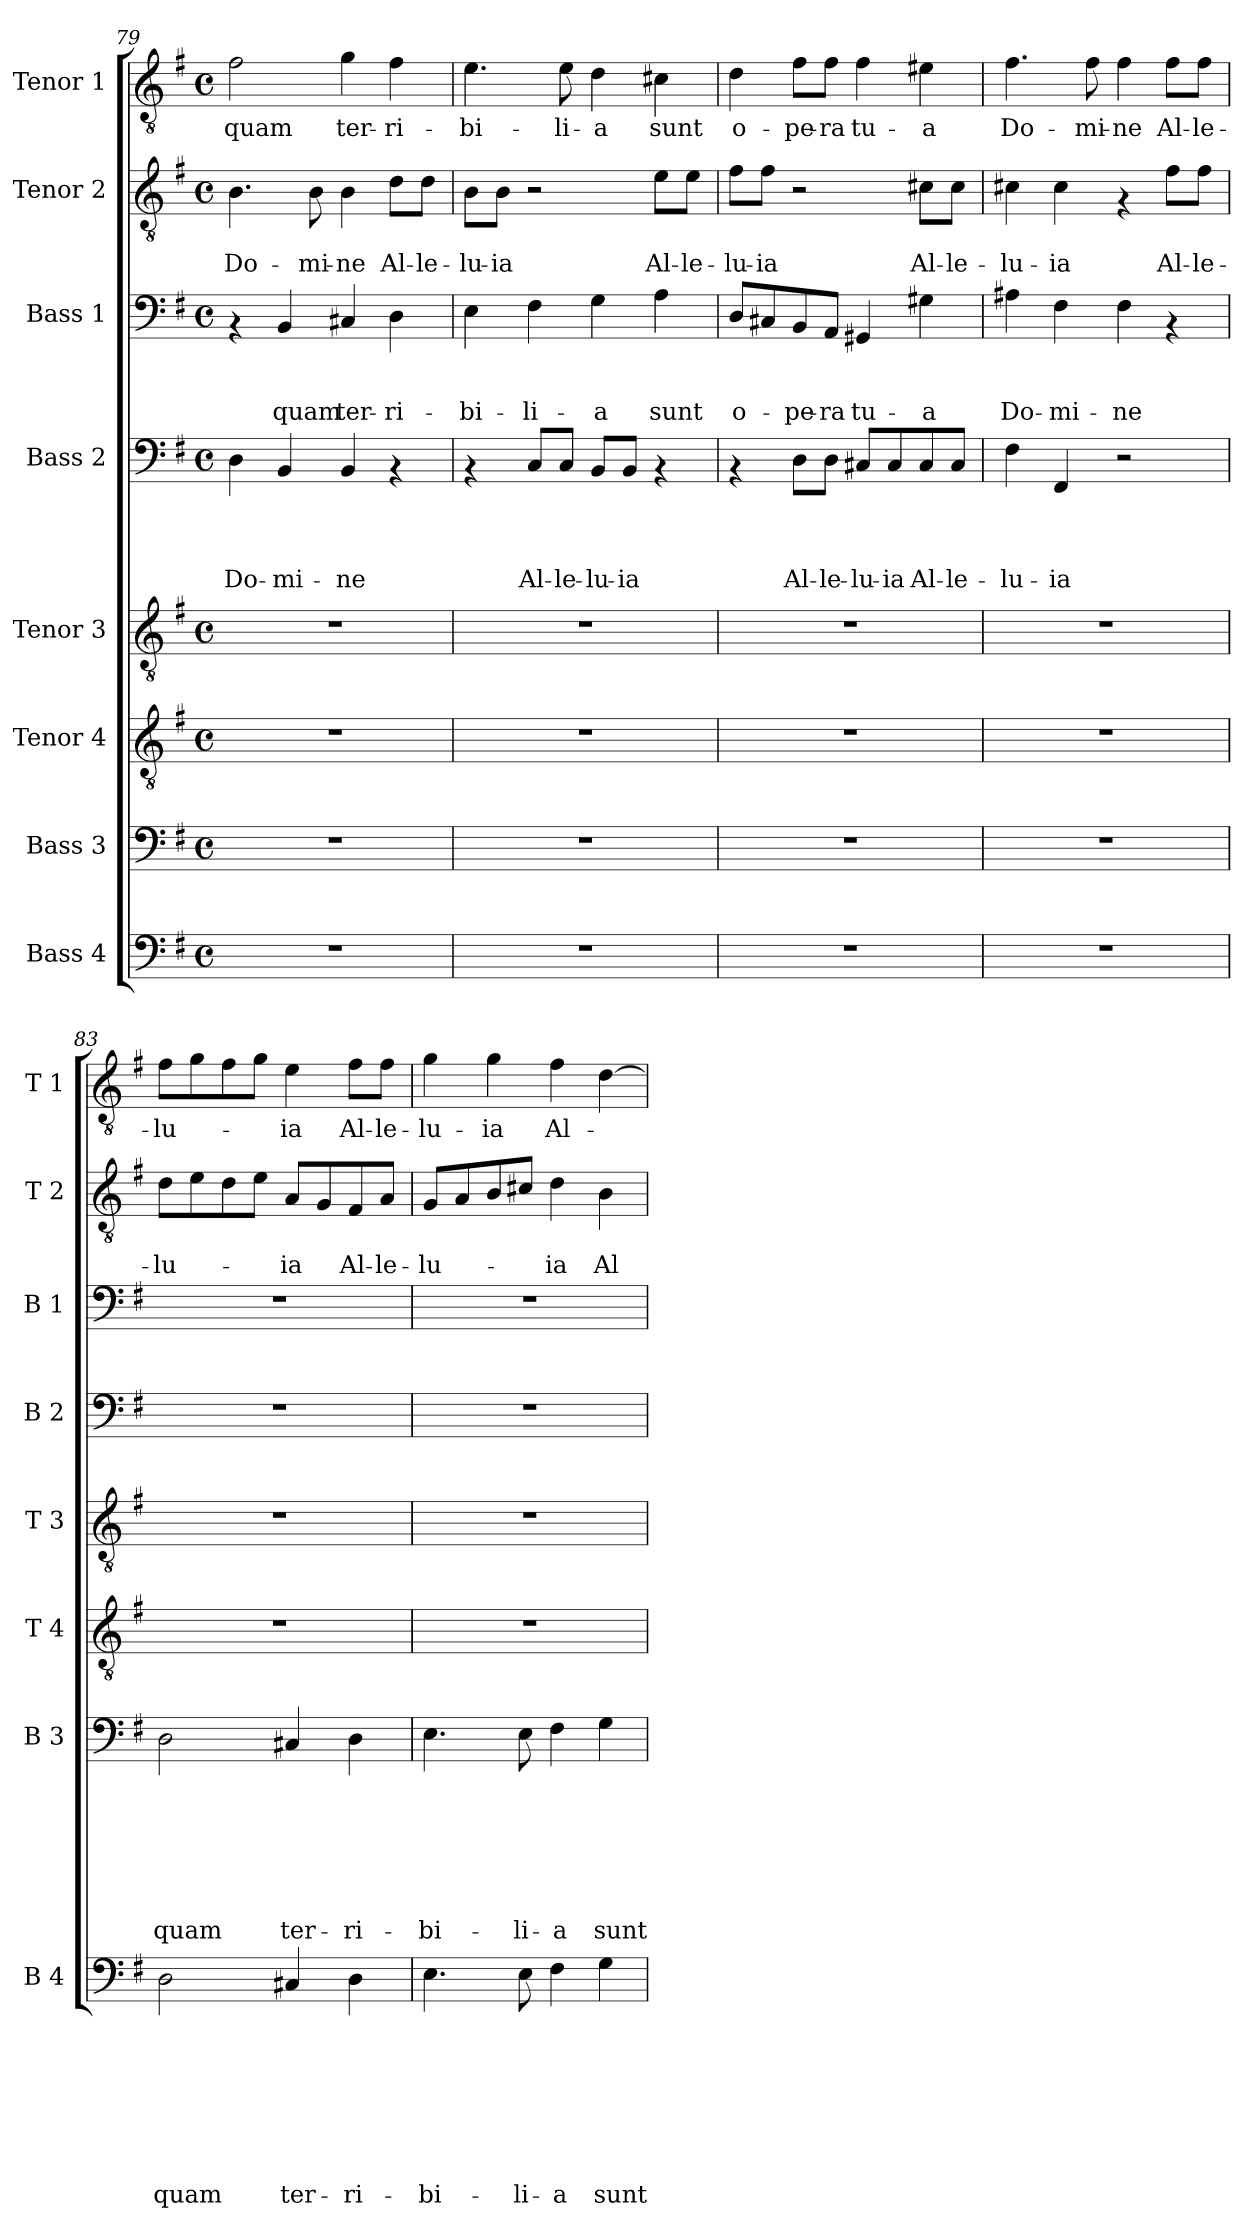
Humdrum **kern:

**kern	**text	**text	**text	**text	**text	**text	**text	**text	**kern	**text	**text	**text	**text	**text	**text	**text	**kern	**kern	**kern	**text	**text	**text	**text	**kern	**text	**text	**text	**kern	**text	**text	**kern	**text
*part8	*part8	*part8	*part8	*part8	*part8	*part8	*part8	*part8	*part7	*part7	*part7	*part7	*part7	*part7	*part7	*part7	*part6	*part5	*part4	*part4	*part4	*part4	*part4	*part3	*part3	*part3	*part3	*part2	*part2	*part2	*part1	*part1
*staff8	*staff8	*staff8	*staff8	*staff8	*staff8	*staff8	*staff8	*staff8	*staff7	*staff7	*staff7	*staff7	*staff7	*staff7	*staff7	*staff7	*staff6	*staff5	*staff4	*staff4	*staff4	*staff4	*staff4	*staff3	*staff3	*staff3	*staff3	*staff2	*staff2	*staff2	*staff1	*staff1
*I"Bass 4	*	*	*	*	*	*	*	*	*I"Bass 3	*	*	*	*	*	*	*	*I"Tenor 4	*I"Tenor 3	*I"Bass 2	*	*	*	*	*I"Bass 1	*	*	*	*I"Tenor 2	*	*	*I"Tenor 1	*
*I'B 4	*	*	*	*	*	*	*	*	*I'B 3	*	*	*	*	*	*	*	*I'T 4	*I'T 3	*I'B 2	*	*	*	*	*I'B 1	*	*	*	*I'T 2	*	*	*I'T 1	*
*clefF4	*	*	*	*	*	*	*	*	*clefF4	*	*	*	*	*	*	*	*clefGv2	*clefGv2	*clefF4	*	*	*	*	*clefF4	*	*	*	*clefGv2	*	*	*clefGv2	*
*k[f#]	*	*	*	*	*	*	*	*	*k[f#]	*	*	*	*	*	*	*	*k[f#]	*k[f#]	*k[f#]	*	*	*	*	*k[f#]	*	*	*	*k[f#]	*	*	*k[f#]	*
*G:	*	*	*	*	*	*	*	*	*G:	*	*	*	*	*	*	*	*G:	*G:	*G:	*	*	*	*	*G:	*	*	*	*G:	*	*	*G:	*
*M4/4	*	*	*	*	*	*	*	*	*M4/4	*	*	*	*	*	*	*	*M4/4	*M4/4	*M4/4	*	*	*	*	*M4/4	*	*	*	*M4/4	*	*	*M4/4	*
*met(c)	*	*	*	*	*	*	*	*	*met(c)	*	*	*	*	*	*	*	*met(c)	*met(c)	*met(c)	*	*	*	*	*met(c)	*	*	*	*met(c)	*	*	*met(c)	*
=79	=79	=79	=79	=79	=79	=79	=79	=79	=79	=79	=79	=79	=79	=79	=79	=79	=79	=79	=79	=79	=79	=79	=79	=79	=79	=79	=79	=79	=79	=79	=79	=79
!	!	!	!	!	!	!	!	!	!	!	!	!	!	!	!	!	!	!	!	!	!	!	!LO:LY:b	!	!	!	!	!	!	!LO:LY:b	!	!LO:LY:b
1r	.	.	.	.	.	.	.	.	1r	.	.	.	.	.	.	.	1r	1r	4D\	.	.	.	Do-	4rAA	.	.	.	4.B\	.	Do-	2f#\	quam
!	!	!	!	!	!	!	!	!	!	!	!	!	!	!	!	!	!	!	!	!	!	!	!LO:LY:b	!	!	!	!LO:LY:b	!	!	!	!	!
.	.	.	.	.	.	.	.	.	.	.	.	.	.	.	.	.	.	.	4BB/	.	.	.	-mi-	4BB/	.	.	quam	.	.	.	.	.
!	!	!	!	!	!	!	!	!	!	!	!	!	!	!	!	!	!	!	!	!	!	!	!	!	!	!	!	!	!	!LO:LY:b	!	!
.	.	.	.	.	.	.	.	.	.	.	.	.	.	.	.	.	.	.	.	.	.	.	.	.	.	.	.	8B\	.	-mi-	.	.
!	!	!	!	!	!	!	!	!	!	!	!	!	!	!	!	!	!	!	!	!	!	!	!LO:LY:b	!	!	!	!LO:LY:b	!	!	!LO:LY:b	!	!LO:LY:b
.	.	.	.	.	.	.	.	.	.	.	.	.	.	.	.	.	.	.	4BB/	.	.	.	-ne	4C#X/	.	.	ter-	4B\	.	-ne	4g\	ter-
!	!	!	!	!	!	!	!	!	!	!	!	!	!	!	!	!	!	!	!	!	!	!	!	!	!	!	!LO:LY:b	!	!	!LO:LY:b	!	!LO:LY:b
.	.	.	.	.	.	.	.	.	.	.	.	.	.	.	.	.	.	.	4rAA	.	.	.	.	4D\	.	.	-ri-	8d\L	.	Al-	4f#\	-ri-
!	!	!	!	!	!	!	!	!	!	!	!	!	!	!	!	!	!	!	!	!	!	!	!	!	!	!	!	!	!	!LO:LY:b	!	!
.	.	.	.	.	.	.	.	.	.	.	.	.	.	.	.	.	.	.	.	.	.	.	.	.	.	.	.	8d\J	.	-le-	.	.
=80	=80	=80	=80	=80	=80	=80	=80	=80	=80	=80	=80	=80	=80	=80	=80	=80	=80	=80	=80	=80	=80	=80	=80	=80	=80	=80	=80	=80	=80	=80	=80	=80
!	!	!	!	!	!	!	!	!	!	!	!	!	!	!	!	!	!	!	!	!	!	!	!	!	!	!	!LO:LY:b	!	!	!LO:LY:b	!	!LO:LY:b
1r	.	.	.	.	.	.	.	.	1r	.	.	.	.	.	.	.	1r	1r	4rAA	.	.	.	.	4E\	.	.	-bi-	8B\L	.	-lu-	4.e\	-bi-
!	!	!	!	!	!	!	!	!	!	!	!	!	!	!	!	!	!	!	!	!	!	!	!	!	!	!	!	!	!	!LO:LY:b	!	!
.	.	.	.	.	.	.	.	.	.	.	.	.	.	.	.	.	.	.	.	.	.	.	.	.	.	.	.	8B\J	.	-ia	.	.
!	!	!	!	!	!	!	!	!	!	!	!	!	!	!	!	!	!	!	!	!	!	!	!LO:LY:b	!	!	!	!LO:LY:b	!	!	!	!	!
.	.	.	.	.	.	.	.	.	.	.	.	.	.	.	.	.	.	.	8C/L	.	.	.	Al-	4F#\	.	.	-li-	2r	.	.	.	.
!	!	!	!	!	!	!	!	!	!	!	!	!	!	!	!	!	!	!	!	!	!	!	!LO:LY:b	!	!	!	!	!	!	!	!	!LO:LY:b
.	.	.	.	.	.	.	.	.	.	.	.	.	.	.	.	.	.	.	8C/J	.	.	.	-le-	.	.	.	.	.	.	.	8e\	-li-
!	!	!	!	!	!	!	!	!	!	!	!	!	!	!	!	!	!	!	!	!	!	!	!LO:LY:b	!	!	!	!LO:LY:b	!	!	!	!	!LO:LY:b
.	.	.	.	.	.	.	.	.	.	.	.	.	.	.	.	.	.	.	8BB/L	.	.	.	-lu-	4G\	.	.	-a	.	.	.	4d\	-a
!	!	!	!	!	!	!	!	!	!	!	!	!	!	!	!	!	!	!	!	!	!	!	!LO:LY:b	!	!	!	!	!	!	!	!	!
.	.	.	.	.	.	.	.	.	.	.	.	.	.	.	.	.	.	.	8BB/J	.	.	.	-ia	.	.	.	.	.	.	.	.	.
!	!	!	!	!	!	!	!	!	!	!	!	!	!	!	!	!	!	!	!	!	!	!	!	!	!	!	!LO:LY:b	!	!	!LO:LY:b	!	!LO:LY:b
.	.	.	.	.	.	.	.	.	.	.	.	.	.	.	.	.	.	.	4rAA	.	.	.	.	4A\	.	.	sunt	8e\L	.	Al-	4c#X\	sunt
!	!	!	!	!	!	!	!	!	!	!	!	!	!	!	!	!	!	!	!	!	!	!	!	!	!	!	!	!	!	!LO:LY:b	!	!
.	.	.	.	.	.	.	.	.	.	.	.	.	.	.	.	.	.	.	.	.	.	.	.	.	.	.	.	8e\J	.	-le-	.	.
!!LO:PB:g=z
=81	=81	=81	=81	=81	=81	=81	=81	=81	=81	=81	=81	=81	=81	=81	=81	=81	=81	=81	=81	=81	=81	=81	=81	=81	=81	=81	=81	=81	=81	=81	=81	=81
!	!	!	!	!	!	!	!	!	!	!	!	!	!	!	!	!	!	!	!	!	!	!	!	!	!	!	!LO:LY:b	!	!	!LO:LY:b	!	!LO:LY:b
1r	.	.	.	.	.	.	.	.	1r	.	.	.	.	.	.	.	1r	1r	4rAA	.	.	.	.	8D/L	.	.	o-	8f#\L	.	-lu-	4d\	o-
!	!	!	!	!	!	!	!	!	!	!	!	!	!	!	!	!	!	!	!	!	!	!	!	!	!	!	!	!	!	!LO:LY:b	!	!
.	.	.	.	.	.	.	.	.	.	.	.	.	.	.	.	.	.	.	.	.	.	.	.	8C#X/	.	.	.	8f#\J	.	-ia	.	.
!	!	!	!	!	!	!	!	!	!	!	!	!	!	!	!	!	!	!	!	!	!	!	!LO:LY:b	!	!	!	!LO:LY:b	!	!	!	!	!LO:LY:b
.	.	.	.	.	.	.	.	.	.	.	.	.	.	.	.	.	.	.	8D\L	.	.	.	Al-	8BB/	.	.	-pe-	2r	.	.	8f#\L	-pe-
!	!	!	!	!	!	!	!	!	!	!	!	!	!	!	!	!	!	!	!	!	!	!	!LO:LY:b	!	!	!	!LO:LY:b	!	!	!	!	!LO:LY:b
.	.	.	.	.	.	.	.	.	.	.	.	.	.	.	.	.	.	.	8D\J	.	.	.	-le-	8AA/J	.	.	-ra	.	.	.	8f#\J	-ra
!	!	!	!	!	!	!	!	!	!	!	!	!	!	!	!	!	!	!	!	!	!	!	!LO:LY:b	!	!	!	!LO:LY:b	!	!	!	!	!LO:LY:b
.	.	.	.	.	.	.	.	.	.	.	.	.	.	.	.	.	.	.	8C#X/L	.	.	.	-lu-	4GG#X/	.	.	tu-	.	.	.	4f#\	tu-
!	!	!	!	!	!	!	!	!	!	!	!	!	!	!	!	!	!	!	!	!	!	!	!LO:LY:b	!	!	!	!	!	!	!	!	!
.	.	.	.	.	.	.	.	.	.	.	.	.	.	.	.	.	.	.	8C#/	.	.	.	-ia	.	.	.	.	.	.	.	.	.
!	!	!	!	!	!	!	!	!	!	!	!	!	!	!	!	!	!	!	!	!	!	!	!LO:LY:b	!	!	!	!LO:LY:b	!	!	!LO:LY:b	!	!LO:LY:b
.	.	.	.	.	.	.	.	.	.	.	.	.	.	.	.	.	.	.	8C#/	.	.	.	Al-	4G#X\	.	.	-a	8c#X\L	.	Al-	4e#X\	-a
!	!	!	!	!	!	!	!	!	!	!	!	!	!	!	!	!	!	!	!	!	!	!	!LO:LY:b	!	!	!	!	!	!	!LO:LY:b	!	!
.	.	.	.	.	.	.	.	.	.	.	.	.	.	.	.	.	.	.	8C#/J	.	.	.	-le-	.	.	.	.	8c#\J	.	-le-	.	.
=82	=82	=82	=82	=82	=82	=82	=82	=82	=82	=82	=82	=82	=82	=82	=82	=82	=82	=82	=82	=82	=82	=82	=82	=82	=82	=82	=82	=82	=82	=82	=82	=82
!	!	!	!	!	!	!	!	!	!	!	!	!	!	!	!	!	!	!	!	!	!	!	!LO:LY:b	!	!	!	!LO:LY:b	!	!	!LO:LY:b	!	!LO:LY:b
1r	.	.	.	.	.	.	.	.	1r	.	.	.	.	.	.	.	1r	1r	4F#\	.	.	.	-lu-	4A#X\	.	.	Do-	4c#X\	.	-lu-	4.f#\	Do-
!	!	!	!	!	!	!	!	!	!	!	!	!	!	!	!	!	!	!	!	!	!	!	!LO:LY:b	!	!	!	!LO:LY:b	!	!	!LO:LY:b	!	!
.	.	.	.	.	.	.	.	.	.	.	.	.	.	.	.	.	.	.	4FF#/	.	.	.	-ia	4F#\	.	.	-mi-	4c#\	.	-ia	.	.
!	!	!	!	!	!	!	!	!	!	!	!	!	!	!	!	!	!	!	!	!	!	!	!	!	!	!	!	!	!	!	!	!LO:LY:b
.	.	.	.	.	.	.	.	.	.	.	.	.	.	.	.	.	.	.	.	.	.	.	.	.	.	.	.	.	.	.	8f#\	-mi-
!	!	!	!	!	!	!	!	!	!	!	!	!	!	!	!	!	!	!	!	!	!	!	!	!	!	!	!LO:LY:b	!	!	!	!	!LO:LY:b
.	.	.	.	.	.	.	.	.	.	.	.	.	.	.	.	.	.	.	2r	.	.	.	.	4F#\	.	.	-ne	4rF	.	.	4f#\	-ne
!	!	!	!	!	!	!	!	!	!	!	!	!	!	!	!	!	!	!	!	!	!	!	!	!	!	!	!	!	!	!LO:LY:b	!	!LO:LY:b
.	.	.	.	.	.	.	.	.	.	.	.	.	.	.	.	.	.	.	.	.	.	.	.	4rAA	.	.	.	8f#\L	.	Al-	8f#\L	Al-
!	!	!	!	!	!	!	!	!	!	!	!	!	!	!	!	!	!	!	!	!	!	!	!	!	!	!	!	!	!	!LO:LY:b	!	!LO:LY:b
.	.	.	.	.	.	.	.	.	.	.	.	.	.	.	.	.	.	.	.	.	.	.	.	.	.	.	.	8f#\J	.	-le-	8f#\J	-le-
=83	=83	=83	=83	=83	=83	=83	=83	=83	=83	=83	=83	=83	=83	=83	=83	=83	=83	=83	=83	=83	=83	=83	=83	=83	=83	=83	=83	=83	=83	=83	=83	=83
!	!	!	!	!	!	!	!	!LO:LY:b	!	!	!	!	!	!	!	!LO:LY:b	!	!	!	!	!	!	!	!	!	!	!	!	!	!LO:LY:b	!	!LO:LY:b
2D\	.	.	.	.	.	.	.	quam	2D\	.	.	.	.	.	.	quam	1r	1r	1r	.	.	.	.	1r	.	.	.	8d\L	.	-lu-	8f#\L	-lu-
.	.	.	.	.	.	.	.	.	.	.	.	.	.	.	.	.	.	.	.	.	.	.	.	.	.	.	.	8e\	.	.	8g\	.
.	.	.	.	.	.	.	.	.	.	.	.	.	.	.	.	.	.	.	.	.	.	.	.	.	.	.	.	8d\	.	.	8f#\	.
.	.	.	.	.	.	.	.	.	.	.	.	.	.	.	.	.	.	.	.	.	.	.	.	.	.	.	.	8e\J	.	.	8g\J	.
!	!	!	!	!	!	!	!	!LO:LY:b	!	!	!	!	!	!	!	!LO:LY:b	!	!	!	!	!	!	!	!	!	!	!	!	!	!LO:LY:b	!	!LO:LY:b
4C#X/	.	.	.	.	.	.	.	ter-	4C#X/	.	.	.	.	.	.	ter-	.	.	.	.	.	.	.	.	.	.	.	8A/L	.	-ia	4e\	-ia
.	.	.	.	.	.	.	.	.	.	.	.	.	.	.	.	.	.	.	.	.	.	.	.	.	.	.	.	8G/	.	.	.	.
!	!	!	!	!	!	!	!	!LO:LY:b	!	!	!	!	!	!	!	!LO:LY:b	!	!	!	!	!	!	!	!	!	!	!	!	!	!LO:LY:b	!	!LO:LY:b
4D\	.	.	.	.	.	.	.	-ri-	4D\	.	.	.	.	.	.	-ri-	.	.	.	.	.	.	.	.	.	.	.	8F#/	.	Al-	8f#\L	Al-
!	!	!	!	!	!	!	!	!	!	!	!	!	!	!	!	!	!	!	!	!	!	!	!	!	!	!	!	!	!	!LO:LY:b	!	!LO:LY:b
.	.	.	.	.	.	.	.	.	.	.	.	.	.	.	.	.	.	.	.	.	.	.	.	.	.	.	.	8A/J	.	-le-	8f#\J	-le-
=84	=84	=84	=84	=84	=84	=84	=84	=84	=84	=84	=84	=84	=84	=84	=84	=84	=84	=84	=84	=84	=84	=84	=84	=84	=84	=84	=84	=84	=84	=84	=84	=84
!	!	!	!	!	!	!	!	!LO:LY:b	!	!	!	!	!	!	!	!LO:LY:b	!	!	!	!	!	!	!	!	!	!	!	!	!	!LO:LY:b	!	!LO:LY:b
4.E\	.	.	.	.	.	.	.	-bi-	4.E\	.	.	.	.	.	.	-bi-	1r	1r	1r	.	.	.	.	1r	.	.	.	8G/L	.	-lu-	4g\	-lu-
.	.	.	.	.	.	.	.	.	.	.	.	.	.	.	.	.	.	.	.	.	.	.	.	.	.	.	.	8A/	.	.	.	.
!	!	!	!	!	!	!	!	!	!	!	!	!	!	!	!	!	!	!	!	!	!	!	!	!	!	!	!	!	!	!	!	!LO:LY:b
.	.	.	.	.	.	.	.	.	.	.	.	.	.	.	.	.	.	.	.	.	.	.	.	.	.	.	.	8B/	.	.	4g\	-ia
!	!	!	!	!	!	!	!	!LO:LY:b	!	!	!	!	!	!	!	!LO:LY:b	!	!	!	!	!	!	!	!	!	!	!	!	!	!	!	!
8E\	.	.	.	.	.	.	.	-li-	8E\	.	.	.	.	.	.	-li-	.	.	.	.	.	.	.	.	.	.	.	8c#X/J	.	.	.	.
!	!	!	!	!	!	!	!	!LO:LY:b	!	!	!	!	!	!	!	!LO:LY:b	!	!	!	!	!	!	!	!	!	!	!	!	!	!LO:LY:b	!	!LO:LY:b
4F#\	.	.	.	.	.	.	.	-a	4F#\	.	.	.	.	.	.	-a	.	.	.	.	.	.	.	.	.	.	.	4d\	.	-ia	4f#\	Al-
!	!	!	!	!	!	!	!	!LO:LY:b	!	!	!	!	!	!	!	!LO:LY:b	!	!	!	!	!	!	!	!	!	!	!	!	!	!LO:LY:b	!	!
4G\	.	.	.	.	.	.	.	sunt	4G\	.	.	.	.	.	.	sunt	.	.	.	.	.	.	.	.	.	.	.	4B\	.	Al-	[>4d\	.
=	=	=	=	=	=	=	=	=	=	=	=	=	=	=	=	=	=	=	=	=	=	=	=	=	=	=	=	=	=	=	=	=
*-	*-	*-	*-	*-	*-	*-	*-	*-	*-	*-	*-	*-	*-	*-	*-	*-	*-	*-	*-	*-	*-	*-	*-	*-	*-	*-	*-	*-	*-	*-	*-	*-
